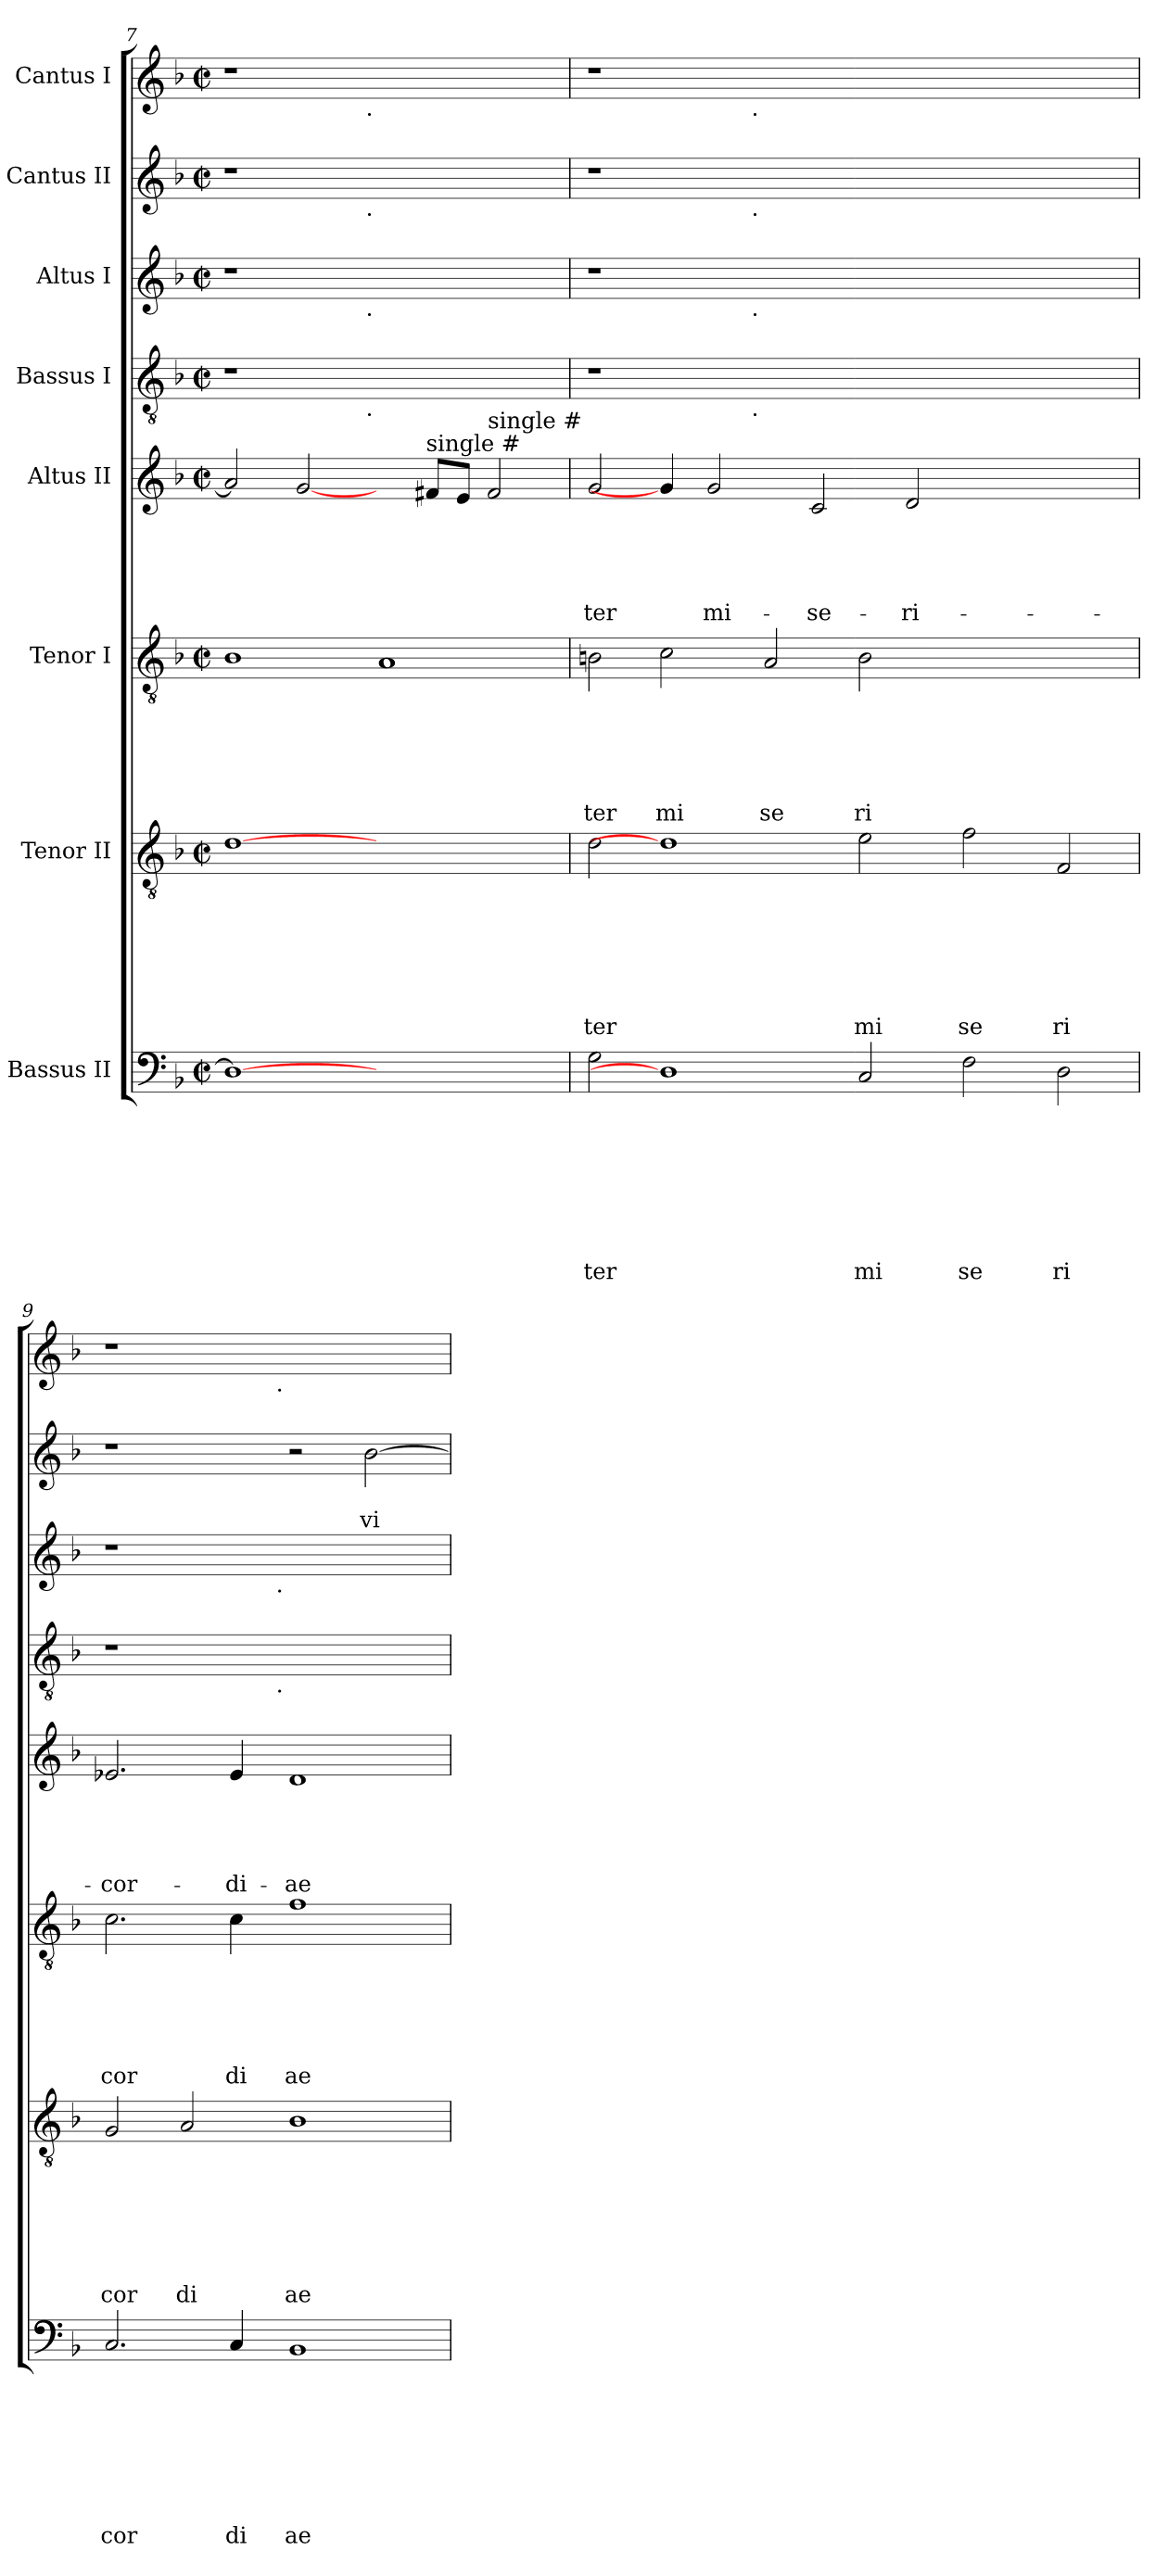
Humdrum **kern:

**kern	**text	**text	**text	**text	**text	**text	**text	**text	**kern	**text	**text	**text	**text	**text	**text	**text	**kern	**text	**text	**text	**text	**text	**text	**kern	**text	**text	**text	**text	**text	**kern	**kern	**kern	**text	**text	**kern
*part8	*part8	*part8	*part8	*part8	*part8	*part8	*part8	*part8	*part7	*part7	*part7	*part7	*part7	*part7	*part7	*part7	*part6	*part6	*part6	*part6	*part6	*part6	*part6	*part5	*part5	*part5	*part5	*part5	*part5	*part4	*part3	*part2	*part2	*part2	*part1
*staff8	*staff8	*staff8	*staff8	*staff8	*staff8	*staff8	*staff8	*staff8	*staff7	*staff7	*staff7	*staff7	*staff7	*staff7	*staff7	*staff7	*staff6	*staff6	*staff6	*staff6	*staff6	*staff6	*staff6	*staff5	*staff5	*staff5	*staff5	*staff5	*staff5	*staff4	*staff3	*staff2	*staff2	*staff2	*staff1
*I"Bassus II	*	*	*	*	*	*	*	*	*I"Tenor II	*	*	*	*	*	*	*	*I"Tenor I	*	*	*	*	*	*	*I"Altus II	*	*	*	*	*	*I"Bassus I	*I"Altus I	*I"Cantus II	*	*	*I"Cantus I
!!LO:PB:g=z
*clefF4	*	*	*	*	*	*	*	*	*clefGv2	*	*	*	*	*	*	*	*clefGv2	*	*	*	*	*	*	*clefG2	*	*	*	*	*	*clefGv2	*clefG2	*clefG2	*	*	*clefG2
*k[b-]	*	*	*	*	*	*	*	*	*k[b-]	*	*	*	*	*	*	*	*k[b-]	*	*	*	*	*	*	*k[b-]	*	*	*	*	*	*k[b-]	*k[b-]	*k[b-]	*	*	*k[b-]
*F:	*	*	*	*	*	*	*	*	*F:	*	*	*	*	*	*	*	*F:	*	*	*	*	*	*	*F:	*	*	*	*	*	*F:	*F:	*F:	*	*	*F:
*M2/2	*	*	*	*	*	*	*	*	*M2/2	*	*	*	*	*	*	*	*M2/2	*	*	*	*	*	*	*M2/2	*	*	*	*	*	*M2/2	*M2/2	*M2/2	*	*	*M2/2
*met(c|)	*	*	*	*	*	*	*	*	*met(c|)	*	*	*	*	*	*	*	*met(c|)	*	*	*	*	*	*	*met(c|)	*	*	*	*	*	*met(c|)	*met(c|)	*met(c|)	*	*	*met(c|)
=7	=7	=7	=7	=7	=7	=7	=7	=7	=7	=7	=7	=7	=7	=7	=7	=7	=7	=7	=7	=7	=7	=7	=7	=7	=7	=7	=7	=7	=7	=7	=7	=7	=7	=7	=7
*	*	*	*	*	*	*	*	*	*	*	*	*	*	*	*	*	*	*	*	*	*	*	*	*	*	*	*	*	*	*^	*^	*^	*	*	*^
1D_	.	.	.	.	.	.	.	.	[1d	.	.	.	.	.	.	.	1B-	.	.	.	.	.	.	2a/]	.	.	.	.	.	1r	2ryy	1r	2ryy	1r	2ryy	.	.	1r	2ryy
.	.	.	.	.	.	.	.	.	.	.	.	.	.	.	.	.	.	.	.	.	.	.	.	[2g/	.	.	.	.	.	.	4...ryy	.	4...ryy	.	4...ryy	.	.	.	4...ryy
!	!	!	!	!	!	!	!	!	!	!	!	!	!	!	!	!	!	!	!	!	!	!	!	!	!	!	!	!	!	!	!	!	!	!	!	!	!	!	!LO:TX:b:t=.
!	!	!	!	!	!	!	!	!	!	!	!	!	!	!	!	!	!	!	!	!	!	!	!	!	!	!	!	!	!	!	!	!	!	!	!LO:TX:b:t=.	!	!	!	!
!	!	!	!	!	!	!	!	!	!	!	!	!	!	!	!	!	!	!	!	!	!	!	!	!	!	!	!	!	!	!	!	!	!LO:TX:b:t=.	!	!	!	!	!	!
!	!	!	!	!	!	!	!	!	!	!	!	!	!	!	!	!	!	!	!	!	!	!	!	!	!	!	!	!	!	!	!LO:TX:b:t=.	!	!	!	!	!	!	!	!
.	.	.	.	.	.	.	.	.	.	.	.	.	.	.	.	.	.	.	.	.	.	.	.	.	.	.	.	.	.	.	1ryy	.	1ryy	.	1ryy	.	.	.	1ryy
1ryy	.	.	.	.	.	.	.	.	1ryy	.	.	.	.	.	.	.	1A	.	.	.	.	.	.	4ryy	.	.	.	.	.	1ryy	.	1ryy	.	1ryy	.	.	.	1ryy	.
!	!	!	!	!	!	!	!	!	!	!	!	!	!	!	!	!	!	!	!	!	!	!	!	!LO:TX:a:t=single #	!	!	!	!	!	!	!	!	!	!	!	!	!	!	!
.	.	.	.	.	.	.	.	.	.	.	.	.	.	.	.	.	.	.	.	.	.	.	.	8f#/L	.	.	.	.	.	.	.	.	.	.	.	.	.	.	.
.	.	.	.	.	.	.	.	.	.	.	.	.	.	.	.	.	.	.	.	.	.	.	.	8e/J	.	.	.	.	.	.	.	.	.	.	.	.	.	.	.
!	!	!	!	!	!	!	!	!	!	!	!	!	!	!	!	!	!	!	!	!	!	!	!	!LO:TX:a:t=single #	!	!	!	!	!	!	!	!	!	!	!	!	!	!	!
.	.	.	.	.	.	.	.	.	.	.	.	.	.	.	.	.	.	.	.	.	.	.	.	2f#/	.	.	.	.	.	.	.	.	.	.	.	.	.	.	.
.	.	.	.	.	.	.	.	.	.	.	.	.	.	.	.	.	.	.	.	.	.	.	.	.	.	.	.	.	.	.	32ryy	.	32ryy	.	32ryy	.	.	.	32ryy
=8	=8	=8	=8	=8	=8	=8	=8	=8	=8	=8	=8	=8	=8	=8	=8	=8	=8	=8	=8	=8	=8	=8	=8	=8	=8	=8	=8	=8	=8	=8	=8	=8	=8	=8	=8	=8	=8	=8	=8
!	!	!	!	!	!	!	!	!LO:LY:b	!	!	!	!	!	!	!	!LO:LY:b	!	!	!	!	!	!	!LO:LY:b	!	!	!	!	!	!LO:LY:b	!	!	!	!	!	!	!	!	!	!
2G\	.	.	.	.	.	.	.	-ter	2d\	.	.	.	.	.	.	ter	2Bn\	.	.	.	.	.	ter	2g/	.	.	.	.	ter	1r	2ryy	1r	2ryy	1r	2ryy	.	.	1r	2ryy
!	!	!	!	!	!	!	!	!	!	!	!	!	!	!	!	!	!	!	!	!	!	!	!LO:LY:b	!	!	!	!	!	!	!	!	!	!	!	!	!	!	!	!
1D]	.	.	.	.	.	.	.	.	1d]	.	.	.	.	.	.	.	2c\	.	.	.	.	.	mi	4g/]	.	.	.	.	.	.	4...ryy	.	4...ryy	.	4...ryy	.	.	.	4...ryy
!	!	!	!	!	!	!	!	!	!	!	!	!	!	!	!	!	!	!	!	!	!	!	!	!	!	!	!	!	!LO:LY:b	!	!	!	!	!	!	!	!	!	!
.	.	.	.	.	.	.	.	.	.	.	.	.	.	.	.	.	.	.	.	.	.	.	.	2g/	.	.	.	.	mi-	.	.	.	.	.	.	.	.	.	.
!	!	!	!	!	!	!	!	!	!	!	!	!	!	!	!	!	!	!	!	!	!	!	!	!	!	!	!	!	!	!	!	!	!	!	!	!	!	!	!LO:TX:b:t=.
!	!	!	!	!	!	!	!	!	!	!	!	!	!	!	!	!	!	!	!	!	!	!	!	!	!	!	!	!	!	!	!	!	!	!	!LO:TX:b:t=.	!	!	!	!
!	!	!	!	!	!	!	!	!	!	!	!	!	!	!	!	!	!	!	!	!	!	!	!	!	!	!	!	!	!	!	!	!	!LO:TX:b:t=.	!	!	!	!	!	!
!	!	!	!	!	!	!	!	!	!	!	!	!	!	!	!	!	!	!	!	!	!	!	!	!	!	!	!	!	!	!	!LO:TX:b:t=.	!	!	!	!	!	!	!	!
.	.	.	.	.	.	.	.	.	.	.	.	.	.	.	.	.	.	.	.	.	.	.	.	.	.	.	.	.	.	.	1ryy	.	1ryy	.	1ryy	.	.	.	1ryy
!	!	!	!	!	!	!	!	!	!	!	!	!	!	!	!	!	!	!	!	!	!	!	!LO:LY:b	!	!	!	!	!	!	!	!	!	!	!	!	!	!	!	!
.	.	.	.	.	.	.	.	.	.	.	.	.	.	.	.	.	2A/	.	.	.	.	.	se	.	.	.	.	.	.	0ryy	.	0ryy	.	0ryy	.	.	.	0ryy	.
!	!	!	!	!	!	!	!	!	!	!	!	!	!	!	!	!	!	!	!	!	!	!	!	!	!	!	!	!	!LO:LY:b	!	!	!	!	!	!	!	!	!	!
.	.	.	.	.	.	.	.	.	.	.	.	.	.	.	.	.	.	.	.	.	.	.	.	2c/	.	.	.	.	-se-	.	.	.	.	.	.	.	.	.	.
!	!	!	!	!	!	!	!	!LO:LY:b	!	!	!	!	!	!	!	!LO:LY:b	!	!	!	!	!	!	!LO:LY:b	!	!	!	!	!	!	!	!	!	!	!	!	!	!	!	!
2C/	.	.	.	.	.	.	.	mi	2e\	.	.	.	.	.	.	mi	2B\	.	.	.	.	.	ri	.	.	.	.	.	.	.	.	.	.	.	.	.	.	.	.
!	!	!	!	!	!	!	!	!	!	!	!	!	!	!	!	!	!	!	!	!	!	!	!	!	!	!	!	!	!LO:LY:b	!	!	!	!	!	!	!	!	!	!
.	.	.	.	.	.	.	.	.	.	.	.	.	.	.	.	.	.	.	.	.	.	.	.	2d/	.	.	.	.	-ri-	.	.	.	.	.	.	.	.	.	.
.	.	.	.	.	.	.	.	.	.	.	.	.	.	.	.	.	.	.	.	.	.	.	.	.	.	.	.	.	.	.	1ryy	.	1ryy	.	1ryy	.	.	.	1ryy
!	!	!	!	!	!	!	!	!LO:LY:b	!	!	!	!	!	!	!	!LO:LY:b	!	!	!	!	!	!	!	!	!	!	!	!	!	!	!	!	!	!	!	!	!	!	!
2F\	.	.	.	.	.	.	.	se	2f\	.	.	.	.	.	.	se	1ryy	.	.	.	.	.	.	.	.	.	.	.	.	.	.	.	.	.	.	.	.	.	.
.	.	.	.	.	.	.	.	.	.	.	.	.	.	.	.	.	.	.	.	.	.	.	.	2.ryy	.	.	.	.	.	.	.	.	.	.	.	.	.	.	.
!	!	!	!	!	!	!	!	!LO:LY:b	!	!	!	!	!	!	!	!LO:LY:b	!	!	!	!	!	!	!	!	!	!	!	!	!	!	!	!	!	!	!	!	!	!	!
2D\	.	.	.	.	.	.	.	ri	2F/	.	.	.	.	.	.	ri	.	.	.	.	.	.	.	.	.	.	.	.	.	.	.	.	.	.	.	.	.	.	.
.	.	.	.	.	.	.	.	.	.	.	.	.	.	.	.	.	.	.	.	.	.	.	.	.	.	.	.	.	.	.	32ryy	.	32ryy	.	32ryy	.	.	.	32ryy
=9	=9	=9	=9	=9	=9	=9	=9	=9	=9	=9	=9	=9	=9	=9	=9	=9	=9	=9	=9	=9	=9	=9	=9	=9	=9	=9	=9	=9	=9	=9	=9	=9	=9	=9	=9	=9	=9	=9	=9
!	!	!	!	!	!	!	!	!LO:LY:b	!	!	!	!	!	!	!	!LO:LY:b	!	!	!	!	!	!	!LO:LY:b	!	!	!	!	!	!LO:LY:b	!	!	!	!	!	!	!	!	!	!
*	*	*	*	*	*	*	*	*	*	*	*	*	*	*	*	*	*	*	*	*	*	*	*	*	*	*	*	*	*	*	*	*	*	*v	*v	*	*	*	*
2.C/	.	.	.	.	.	.	.	cor	2G/	.	.	.	.	.	.	cor	2.c\	.	.	.	.	.	cor	2.e-X/	.	.	.	.	-cor-	1r	2ryy	1r	2ryy	1r	.	.	1r	2ryy
!	!	!	!	!	!	!	!	!	!	!	!	!	!	!	!	!LO:LY:b	!	!	!	!	!	!	!	!	!	!	!	!	!	!	!	!	!	!	!	!	!	!
.	.	.	.	.	.	.	.	.	2A/	.	.	.	.	.	.	di	.	.	.	.	.	.	.	.	.	.	.	.	.	.	4...ryy	.	4...ryy	.	.	.	.	4...ryy
!	!	!	!	!	!	!	!	!LO:LY:b	!	!	!	!	!	!	!	!	!	!	!	!	!	!	!LO:LY:b	!	!	!	!	!	!LO:LY:b	!	!	!	!	!	!	!	!	!
4C/	.	.	.	.	.	.	.	di	.	.	.	.	.	.	.	.	4c\	.	.	.	.	.	di	4e-/	.	.	.	.	-di-	.	.	.	.	.	.	.	.	.
!	!	!	!	!	!	!	!	!	!	!	!	!	!	!	!	!	!	!	!	!	!	!	!	!	!	!	!	!	!	!	!	!	!	!	!	!	!	!LO:TX:b:t=.
!	!	!	!	!	!	!	!	!	!	!	!	!	!	!	!	!	!	!	!	!	!	!	!	!	!	!	!	!	!	!	!	!	!LO:TX:b:t=.	!	!	!	!	!
!	!	!	!	!	!	!	!	!	!	!	!	!	!	!	!	!	!	!	!	!	!	!	!	!	!	!	!	!	!	!	!LO:TX:b:t=.	!	!	!	!	!	!	!
.	.	.	.	.	.	.	.	.	.	.	.	.	.	.	.	.	.	.	.	.	.	.	.	.	.	.	.	.	.	.	1ryy	.	1ryy	.	.	.	.	1ryy
!	!	!	!	!	!	!	!	!LO:LY:b	!	!	!	!	!	!	!	!LO:LY:b	!	!	!	!	!	!	!LO:LY:b	!	!	!	!	!	!LO:LY:b	!	!	!	!	!	!	!	!	!
1BB-	.	.	.	.	.	.	.	ae	1B-	.	.	.	.	.	.	ae	1f	.	.	.	.	.	ae	1d	.	.	.	.	-ae	1ryy	.	1ryy	.	2r	.	.	1ryy	.
!	!	!	!	!	!	!	!	!	!	!	!	!	!	!	!	!	!	!	!	!	!	!	!	!	!	!	!	!	!	!	!	!	!	!	!	!LO:LY:b	!	!
.	.	.	.	.	.	.	.	.	.	.	.	.	.	.	.	.	.	.	.	.	.	.	.	.	.	.	.	.	.	.	.	.	.	[>2b-\	.	vi	.	.
.	.	.	.	.	.	.	.	.	.	.	.	.	.	.	.	.	.	.	.	.	.	.	.	.	.	.	.	.	.	.	32ryy	.	32ryy	.	.	.	.	32ryy
*	*	*	*	*	*	*	*	*	*	*	*	*	*	*	*	*	*	*	*	*	*	*	*	*	*	*	*	*	*	*v	*v	*	*	*	*	*	*v	*v
*	*	*	*	*	*	*	*	*	*	*	*	*	*	*	*	*	*	*	*	*	*	*	*	*	*	*	*	*	*	*	*v	*v	*	*	*	*
=	=	=	=	=	=	=	=	=	=	=	=	=	=	=	=	=	=	=	=	=	=	=	=	=	=	=	=	=	=	=	=	=	=	=	=
*-	*-	*-	*-	*-	*-	*-	*-	*-	*-	*-	*-	*-	*-	*-	*-	*-	*-	*-	*-	*-	*-	*-	*-	*-	*-	*-	*-	*-	*-	*-	*-	*-	*-	*-	*-
